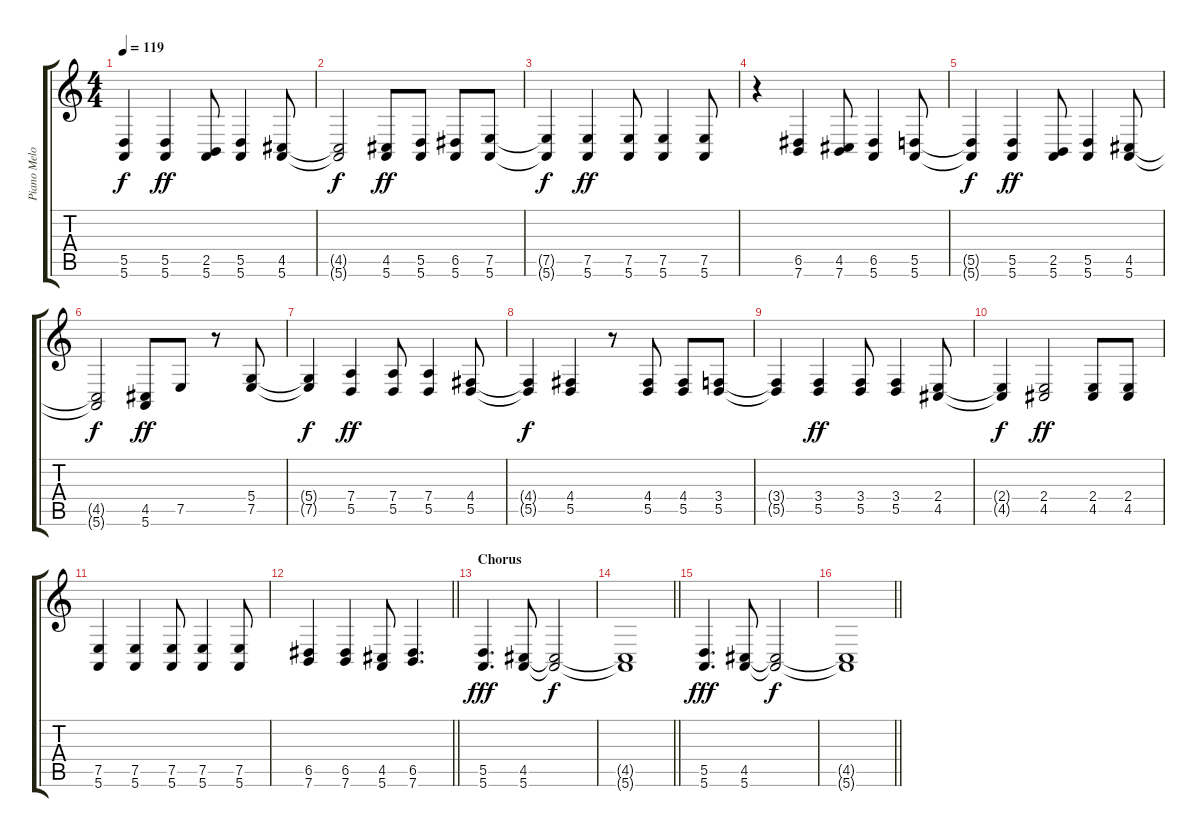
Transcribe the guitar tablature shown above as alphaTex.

\track ("Piano Melody (Paul McCartney)" "Piano Melo") {instrument acousticgrandpiano}
\staff {score tabs}
\tuning (E4 B3 G3 D3 A2 E2) {hide}
\ts (4 4)
\tempo 119
\clef g2
\ks c
(5.5{t} 5.6{t}).4{dy f} (5.5 5.6).4{dy ff} (2.5 5.6).8 (5.5 5.6).4 (4.5 5.6).8 |
(4.5{t} 5.6{t}).2{dy f} (4.5 5.6).8{dy ff} (5.5 5.6).8 (6.5 5.6).8 (7.5 5.6).8 |
(7.5{t} 5.6{t}).4{dy f} (7.5 5.6).4{dy ff} (7.5 5.6).8 (7.5 5.6).4 (7.5 5.6).8 |
r.4 (6.5 7.6).4 (4.5 7.6).8 (6.5 5.6).4 (5.5 5.6).8 |
(5.5{t} 5.6{t}).4{dy f} (5.5 5.6).4{dy ff} (2.5 5.6).8 (5.5 5.6).4 (4.5 5.6).8 |
(4.5{t} 5.6{t}).2{dy f} (4.5 5.6).8{dy ff} 7.5.8 r.8 (5.4 7.5).8 |
(5.4{t} 7.5{t}).4{dy f} (7.4 5.5).4{dy ff} (7.4 5.5).8 (7.4 5.5).4 (4.4 5.5).8 |
(4.4{t} 5.5{t}).4{dy f} (4.4 5.5).4 r.8 (4.4 5.5).8 (4.4 5.5).8 (3.4 5.5).8 |
(3.4{t} 5.5{t}).4 (3.4 5.5).4{dy ff} (3.4 5.5).8 (3.4 5.5).4 (2.4 4.5).8 |
(2.4{t} 4.5{t}).4{dy f} (2.4 4.5).2{dy ff} (2.4 4.5).8 (2.4 4.5).8 |
(7.5 5.6).4 (7.5 5.6).4 (7.5 5.6).8 (7.5 5.6).4 (7.5 5.6).8 |
\barLineRight lightlight
(6.5 7.6).4 (6.5 7.6).4 (4.5 5.6).8 (6.5 7.6).4{d} |
\section ("" "Chorus")
(5.5 5.6).4{d dy fff} (4.5 5.6).8 (4.5{t} 5.6{t}).2{dy f} |
\barLineRight lightlight
(4.5{t} 5.6{t}).1 |
(5.5 5.6).4{d dy fff} (4.5 5.6).8 (4.5{t} 5.6{t}).2{dy f} |
\barLineRight lightlight
(4.5{t} 5.6{t}).1
